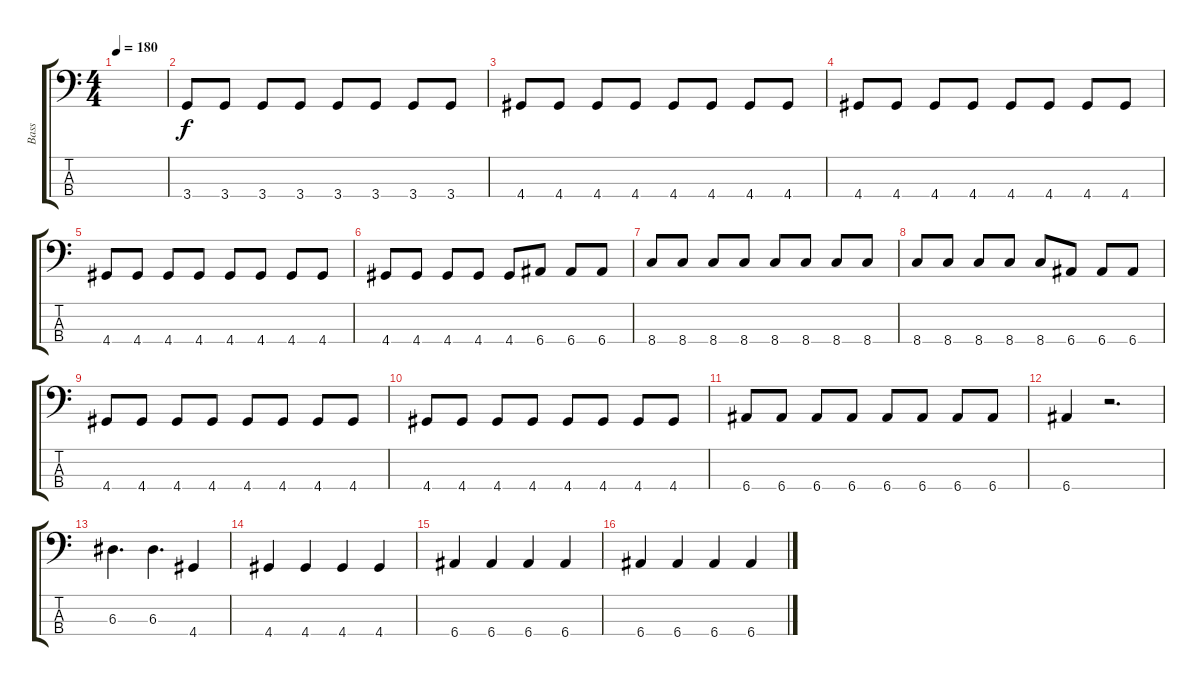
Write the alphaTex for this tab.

\track ("Bass" "Bass") {instrument electricbassfinger}
\staff {score tabs}
\tuning (G2 D2 A1 E1) {hide}
\ts (4 4)
\tempo 180
\clef f4
\ks c
|
3.4.8{volume 16} 3.4.8 3.4.8 3.4.8 3.4.8 3.4.8 3.4.8 3.4.8 |
4.4.8 4.4.8 4.4.8 4.4.8 4.4.8 4.4.8 4.4.8 4.4.8 |
4.4.8 4.4.8 4.4.8 4.4.8 4.4.8 4.4.8 4.4.8 4.4.8 |
4.4.8 4.4.8 4.4.8 4.4.8 4.4.8 4.4.8 4.4.8 4.4.8 |
4.4.8 4.4.8 4.4.8 4.4.8 4.4.8 6.4.8 6.4.8 6.4.8 |
8.4.8 8.4.8 8.4.8 8.4.8 8.4.8 8.4.8 8.4.8 8.4.8 |
8.4.8 8.4.8 8.4.8 8.4.8 8.4.8 6.4.8 6.4.8 6.4.8 |
4.4.8 4.4.8 4.4.8 4.4.8 4.4.8 4.4.8 4.4.8 4.4.8 |
4.4.8 4.4.8 4.4.8 4.4.8 4.4.8 4.4.8 4.4.8 4.4.8 |
6.4.8 6.4.8 6.4.8 6.4.8 6.4.8 6.4.8 6.4.8 6.4.8 |
6.4.4 r.2{d} |
6.3.4{d} 6.3.4{d} 4.4.4 |
4.4.4 4.4.4 4.4.4 4.4.4 |
6.4.4 6.4.4 6.4.4 6.4.4 |
6.4.4 6.4.4 6.4.4 6.4.4
